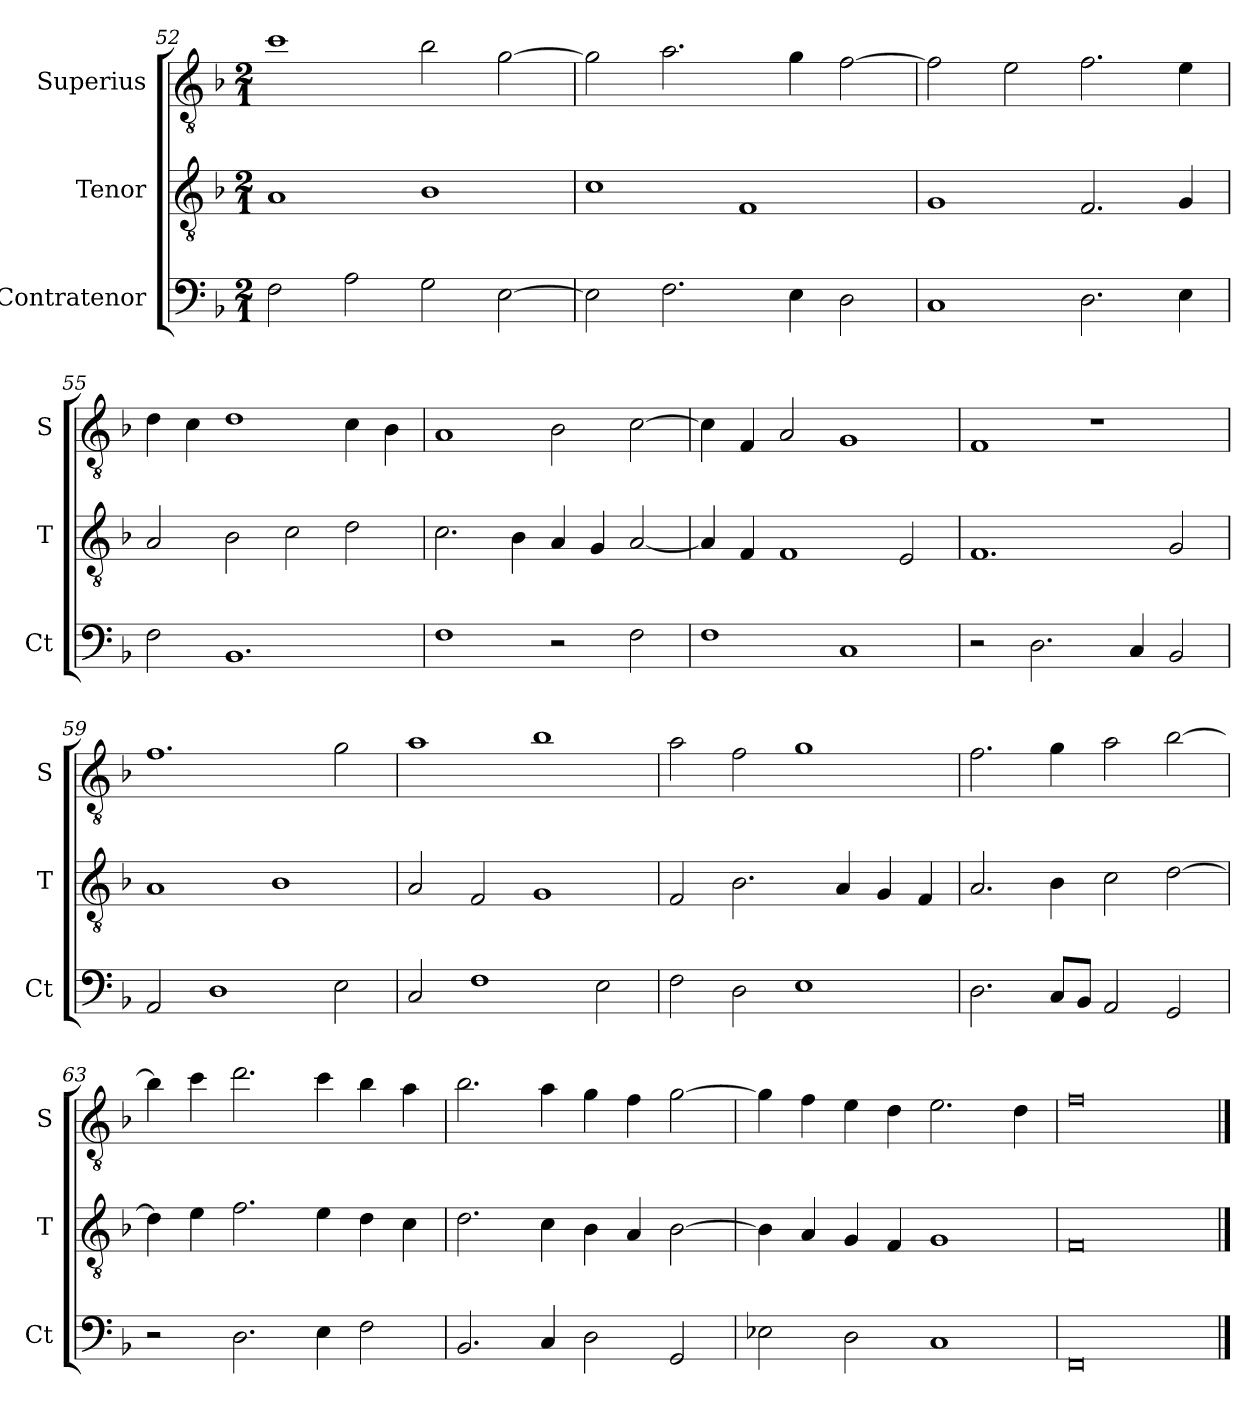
**kern	**kern	**kern
*part3	*part2	*part1
*staff3	*staff2	*staff1
*I"Contratenor	*I"Tenor	*I"Superius
*I'Ct	*I'T	*I'S
*clefF4	*clefGv2	*clefGv2
*k[b-]	*k[b-]	*k[b-]
*M2/1	*M2/1	*M2/1
=52	=52	=52
2F	1A	1cc
2A	.	.
2G	1B-	2b-
[2E	.	[2g
=53	=53	=53
2E]	1c	2g]
2.F	.	2.a
.	1F	.
4E	.	4g
2D	.	[2f
=54	=54	=54
1C	1G	2f]
.	.	2e
2.D	2.F	2.f
4E	4G	4e
=55	=55	=55
2F	2A	4d
.	.	4c
1.BB-	2B-	1d
.	2c	.
.	2d	4c
.	.	4B-
=56	=56	=56
1F	2.c	1A
.	4B-	.
2r	4A	2B-
.	4G	.
2F	[2A	[2c
=57	=57	=57
1F	4A]	4c]
.	4F	4F
.	1F	2A
1C	.	1G
.	2E	.
=58	=58	=58
2r	1.F	1F
2.D	.	.
.	.	1r
4C	.	.
2BB-	2G	.
=59	=59	=59
2AA	1A	1.f
1D	.	.
.	1B-	.
2E	.	2g
=60	=60	=60
2C	2A	1a
1F	2F	.
.	1G	1b-
2E	.	.
=61	=61	=61
2F	2F	2a
2D	2.B-	2f
1E	.	1g
.	4A	.
.	4G	.
.	4F	.
=62	=62	=62
2.D	2.A	2.f
8CL	4B-	4g
8BB-J	.	.
2AA	2c	2a
2GG	[2d	[2b-
=63	=63	=63
2r	4d]	4b-]
.	4e	4cc
2.D	2.f	2.dd
4E	4e	4cc
2F	4d	4b-
.	4c	4a
=64	=64	=64
2.BB-	2.d	2.b-
4C	4c	4a
2D	4B-	4g
.	4A	4f
2GG	[2B-	[2g
=65	=65	=65
2E-X	4B-]	4g]
.	4A	4f
2D	4G	4e
.	4F	4d
1C	1G	2.e
.	.	4d
=66	=66	=66
0FF	0F	0f
==	==	==
*-	*-	*-
